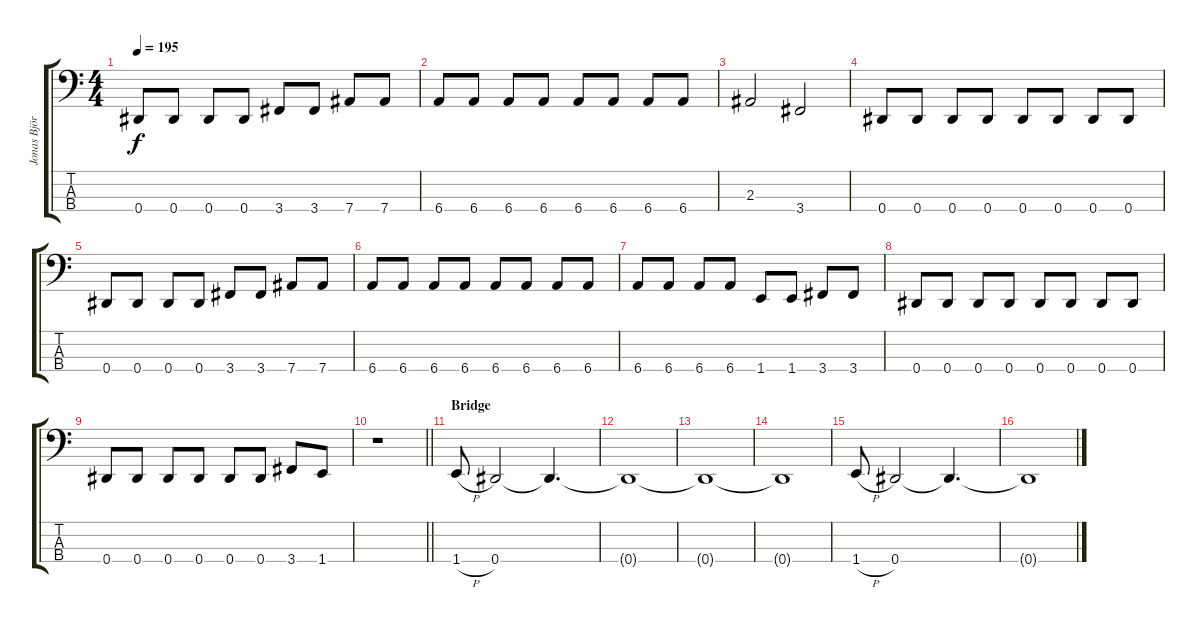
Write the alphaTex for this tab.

\track ("Jonas Björler" "Jonas Björ") {instrument electricbasspick}
\staff {score tabs}
\tuning (Gb2 Db2 Ab1 Eb1) {hide}
\ts (4 4)
\tempo 195
\clef f4
\ks c
0.4.8{dy f} 0.4.8 0.4.8 0.4.8 3.4.8 3.4.8 7.4.8 7.4.8 |
6.4.8 6.4.8 6.4.8 6.4.8 6.4.8 6.4.8 6.4.8 6.4.8 |
2.3.2 3.4.2 |
0.4.8 0.4.8 0.4.8 0.4.8 0.4.8 0.4.8 0.4.8 0.4.8 |
0.4.8 0.4.8 0.4.8 0.4.8 3.4.8 3.4.8 7.4.8 7.4.8 |
6.4.8 6.4.8 6.4.8 6.4.8 6.4.8 6.4.8 6.4.8 6.4.8 |
6.4.8 6.4.8 6.4.8 6.4.8 1.4.8 1.4.8 3.4.8 3.4.8 |
0.4.8 0.4.8 0.4.8 0.4.8 0.4.8 0.4.8 0.4.8 0.4.8 |
0.4.8 0.4.8 0.4.8 0.4.8 0.4.8 0.4.8 3.4.8 1.4.8 |
\barLineRight lightlight
r.1 |
\section ("" "Bridge")
1.4{h}.8 0.4.2 0.4{t}.4{d} |
0.4{t}.1 |
0.4{t}.1 |
0.4{t}.1 |
1.4{h}.8 0.4.2 0.4{t}.4{d} |
0.4{t}.1
